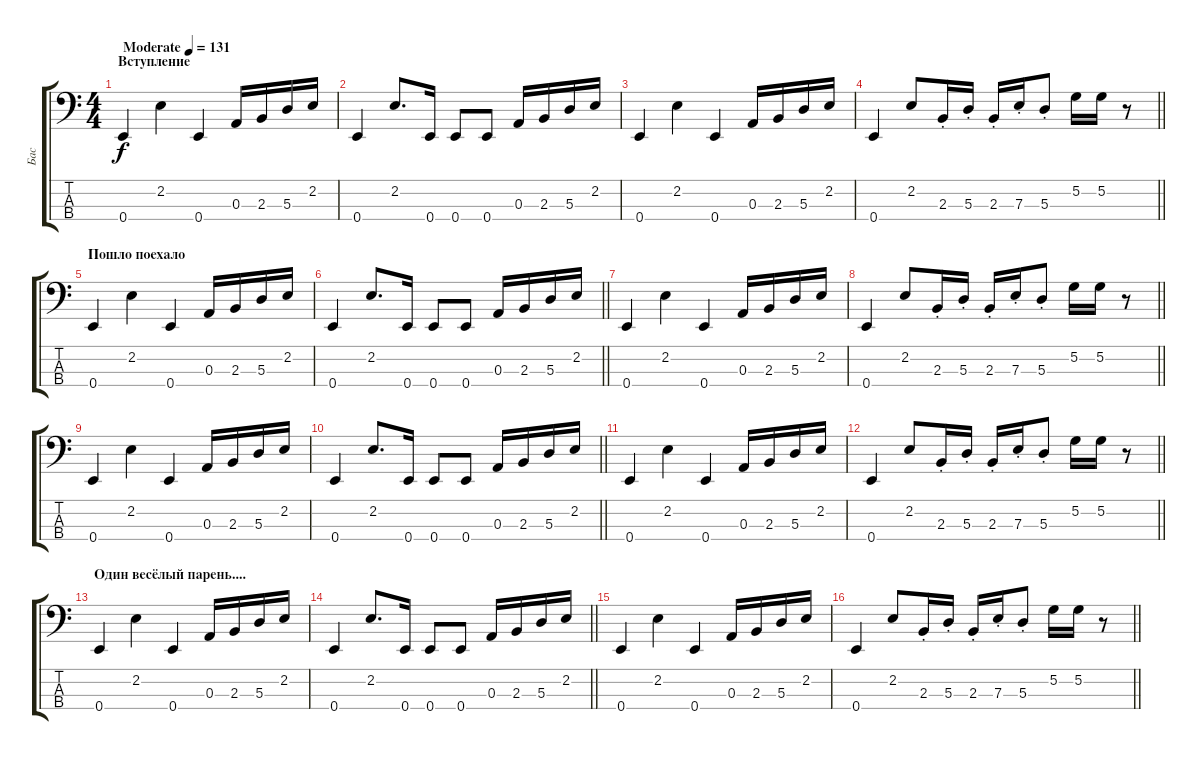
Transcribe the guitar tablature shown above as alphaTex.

\track ("Бас" "Бас") {instrument slapbass2}
\staff {score tabs}
\tuning (G2 D2 A1 E1) {hide}
\ts (4 4)
\section ("" "Вступление ")
\tempo (131 "Moderate")
\clef f4
\ks c
0.4.4{dy f instrument slapbass2} 2.2.4 0.4.4 0.3.16 2.3.16 5.3.16 2.2.16 |
0.4.4 2.2.8{d} 0.4.16 0.4.8 0.4.8 0.3.16 2.3.16 5.3.16 2.2.16 |
0.4.4 2.2.4 0.4.4 0.3.16 2.3.16 5.3.16 2.2.16 |
\barLineRight lightlight
0.4.4 2.2.8 2.3{st}.16 5.3{st}.16 2.3{st}.16 7.3{st}.16 5.3{st}.8 5.2.16 5.2.16 r.8 |
\section ("" "Пошло поехало")
0.4.4 2.2.4 0.4.4 0.3.16 2.3.16 5.3.16 2.2.16 |
\barLineRight lightlight
0.4.4 2.2.8{d} 0.4.16 0.4.8 0.4.8 0.3.16 2.3.16 5.3.16 2.2.16 |
0.4.4 2.2.4 0.4.4 0.3.16 2.3.16 5.3.16 2.2.16 |
\barLineRight lightlight
0.4.4 2.2.8 2.3{st}.16 5.3{st}.16 2.3{st}.16 7.3{st}.16 5.3{st}.8 5.2.16 5.2.16 r.8 |
0.4.4 2.2.4 0.4.4 0.3.16 2.3.16 5.3.16 2.2.16 |
\barLineRight lightlight
0.4.4 2.2.8{d} 0.4.16 0.4.8 0.4.8 0.3.16 2.3.16 5.3.16 2.2.16 |
0.4.4 2.2.4 0.4.4 0.3.16 2.3.16 5.3.16 2.2.16 |
\barLineRight lightlight
0.4.4 2.2.8 2.3{st}.16 5.3{st}.16 2.3{st}.16 7.3{st}.16 5.3{st}.8 5.2.16 5.2.16 r.8 |
\section ("" "Один весёлый парень....")
0.4.4 2.2.4 0.4.4 0.3.16 2.3.16 5.3.16 2.2.16 |
\barLineRight lightlight
0.4.4 2.2.8{d} 0.4.16 0.4.8 0.4.8 0.3.16 2.3.16 5.3.16 2.2.16 |
0.4.4 2.2.4 0.4.4 0.3.16 2.3.16 5.3.16 2.2.16 |
\barLineRight lightlight
0.4.4 2.2.8 2.3{st}.16 5.3{st}.16 2.3{st}.16 7.3{st}.16 5.3{st}.8 5.2.16 5.2.16 r.8
